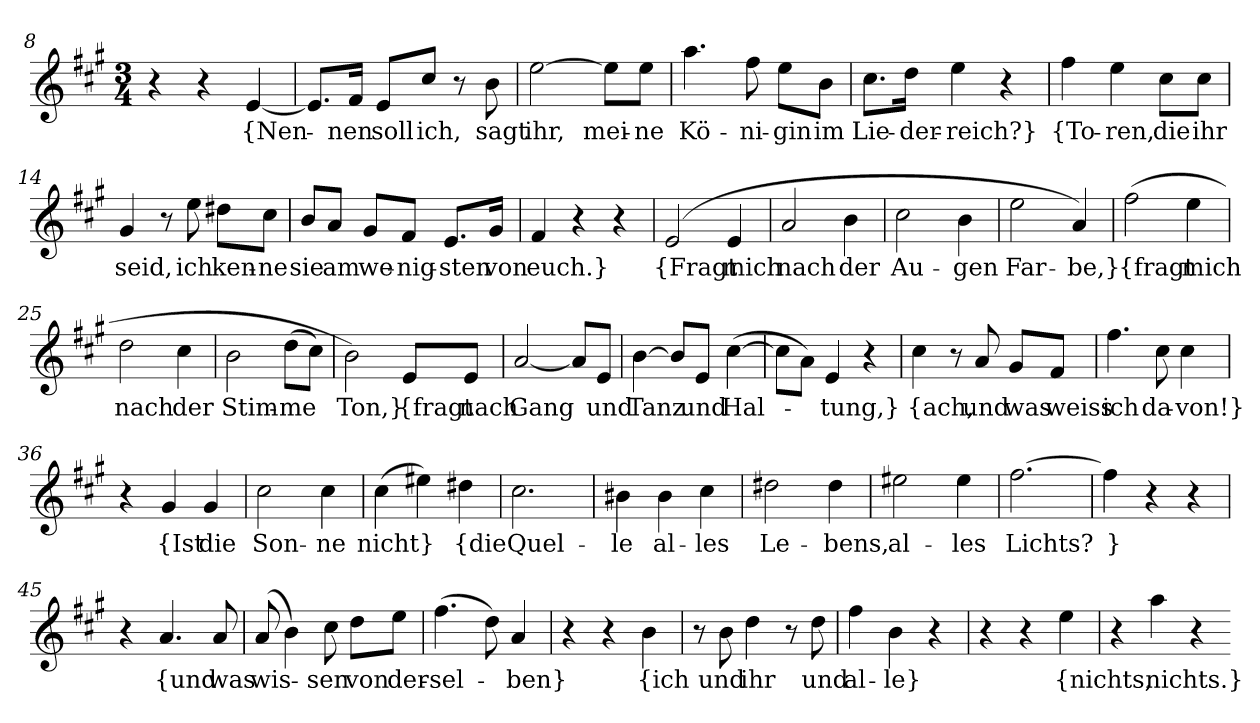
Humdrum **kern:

**kern	**text
*part1	*part1
*staff1	*staff1
*clefG2	*
*k[f#c#g#]	*
*M3/4	*
=8	=8
4r	.
4r	.
[4e	{Nen-
=9	=9
8.e/L]	.
16f#/Jk	-nen
8e/L	soll
8cc#/J	ich,
8r	.
8b	sagt
=10	=10
[2ee	ihr,
8ee\L]	mei-
8ee\J	-ne
=11	=11
4.aa	Kö-
8ff#	-ni-
8ee\L	-gin
8b\J	im
=12	=12
8.cc#\L	Lie-
16dd\Jk	-der-
4ee	-reich?}
4r	.
=13	=13
4ff#	{To-
4ee	-ren,
8cc#\L	die
8cc#\J	ihr
=14	=14
4g#	seid,
8r	.
8ee	ich
8dd#X\L	ken-
8cc#\J	-ne
=15	=15
8b/L	sie
8a/J	am
8g#/L	we-
8f#/J	-nig-
8.e/L	-sten
16g#/Jk	von
=16	=16
4f#	euch.}
4r	.
4r	.
=20	=20
(2e	{Fragt
4e	mich
=21	=21
2a	nach
4b	der
=22	=22
2cc#	Au-
4b	-gen
=23	=23
2ee	Far-
4a)	-be,}
=24	=24
(2ff#	{fragt
4ee	mich
=25	=25
2dd	nach
4cc#	der
=26	=26
2b	Stim-
(8dd\L	-me
8cc#\J)	.
=27	=27
2b)	Ton,}
8e/L	{fragt
8e/J	nach
=28	=28
[2a	Gang
8a/L]	.
8e/J	und
=29	=29
[4b	Tanz
8b/L]	.
8e/J	und
([4cc#	Hal-
=30	=30
8cc#\L]	.
8a\J)	.
4e	-tung,}
4r	.
=31	=31
4cc#	{ach,
8r	.
8a	und
8g#/L	was
8f#/J	weiss
=32	=32
4.ff#	ich
8cc#	da-
4cc#	-von!}
=36	=36
4r	.
4g#	{Ist
4g#	die
=37	=37
2cc#	Son-
4cc#	-ne
=38	=38
(4cc#	nicht
4ee#X)	}
4dd#X	{die
=39	=39
2.cc#	Quel-
=40	=40
4b#X	-le
4b#	al-
4cc#	-les
=41	=41
2dd#X	Le-
4dd#	-bens,
=42	=42
2ee#X	al-
4ee#	-les
=43	=43
[2.ff#	Lichts?
=44	=44
4ff#]	}
4r	.
4r	.
=45	=45
4r	.
4.a	{und
8a	was
=46	=46
(8a	wis-
4b)	.
8cc#	-sen
8dd\L	von
8ee\J	der-
=47	=47
(4.ff#	-sel-
8dd)	.
4a	-ben}
=48	=48
4r	.
4r	.
4b	{ich
=49	=49
8r	.
8b	und
4dd	ihr
8r	.
8dd	und
=50	=50
4ff#	al-
4b	-le}
4r	.
=53	=53
4r	.
4r	.
4ee	{nichts,
=54	=54
4r	.
4aa	nichts.}
4r	.
=-	=-
*-	*-
